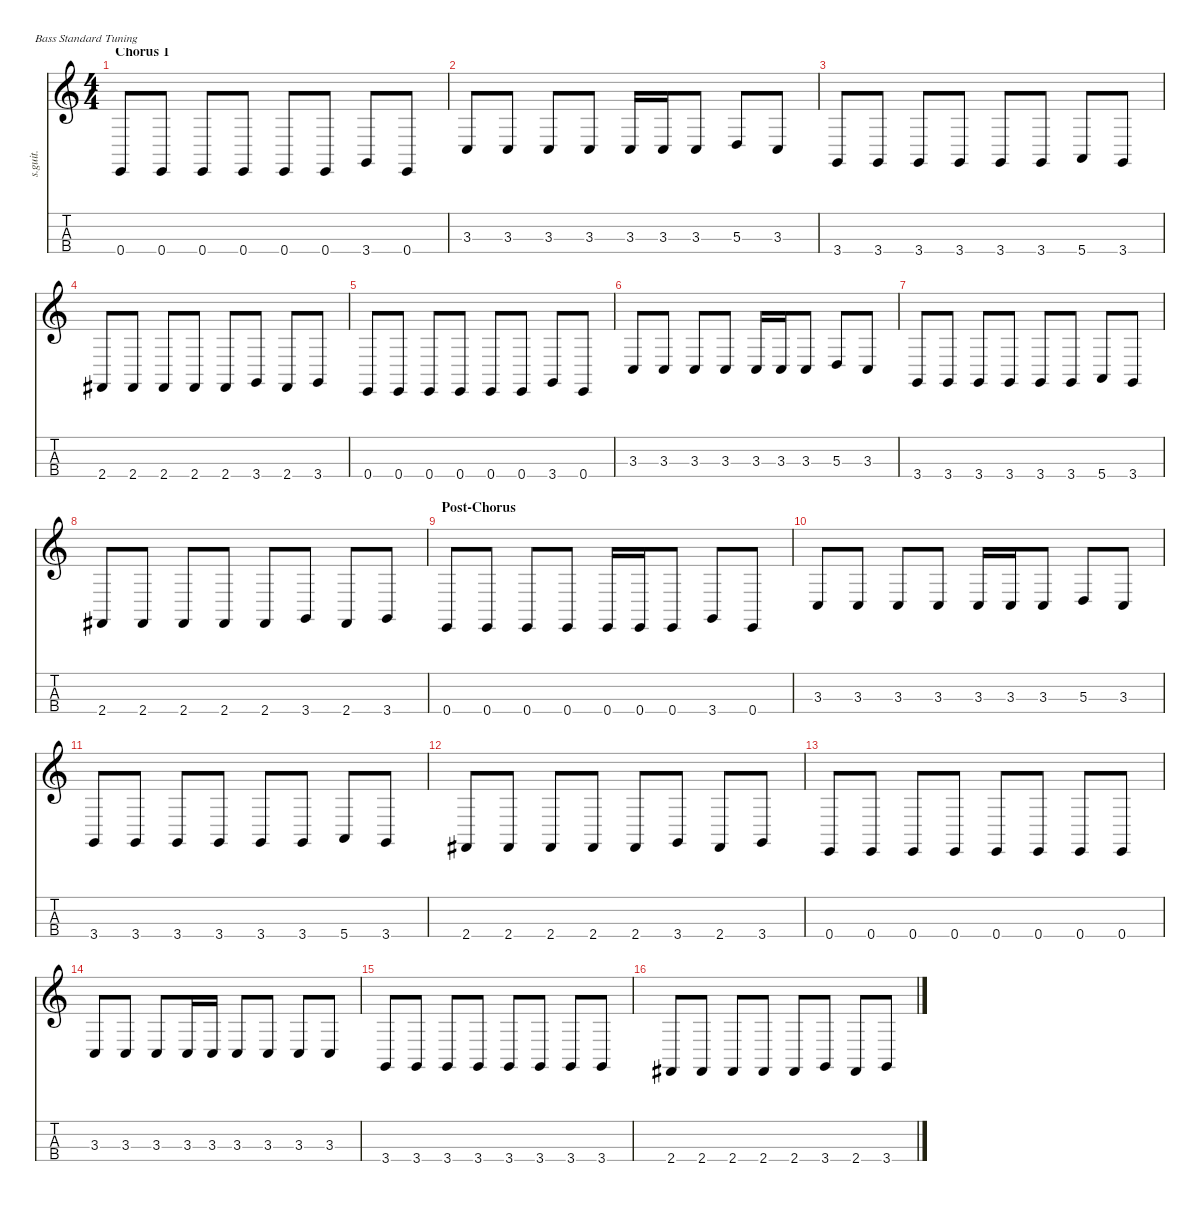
\defaultSystemsLayout 4
\hideDynamics
\bracketExtendMode nobrackets
\track ("Mike Hogan (Bass)" "s.guit.") {instrument electricbasspick}
\staff {score tabs}
\tuning (G2 D2 A1 E1)
\ts (4 4)
\section ("" "Chorus 1")
\tempo (82 hide)
\clef g2
\ks c
0.4.8{lyrics (0 "") lyrics (1 "") lyrics (2 "") lyrics (3 "") lyrics (4 "") dy f} 0.4.8{lyrics (0 "") lyrics (1 "") lyrics (2 "") lyrics (3 "") lyrics (4 "")} 0.4.8{lyrics (0 "") lyrics (1 "") lyrics (2 "") lyrics (3 "") lyrics (4 "")} 0.4.8{lyrics (0 "") lyrics (1 "") lyrics (2 "") lyrics (3 "") lyrics (4 "")} 0.4.8{lyrics (0 "") lyrics (1 "") lyrics (2 "") lyrics (3 "") lyrics (4 "")} 0.4.8{lyrics (0 "") lyrics (1 "") lyrics (2 "") lyrics (3 "") lyrics (4 "")} 3.4.8{lyrics (0 "") lyrics (1 "") lyrics (2 "") lyrics (3 "") lyrics (4 "")} 0.4.8{lyrics (0 "") lyrics (1 "") lyrics (2 "") lyrics (3 "") lyrics (4 "")} |
3.3.8{lyrics (0 "") lyrics (1 "") lyrics (2 "") lyrics (3 "") lyrics (4 "")} 3.3.8{lyrics (0 "") lyrics (1 "") lyrics (2 "") lyrics (3 "") lyrics (4 "")} 3.3.8{lyrics (0 "") lyrics (1 "") lyrics (2 "") lyrics (3 "") lyrics (4 "")} 3.3.8{lyrics (0 "") lyrics (1 "") lyrics (2 "") lyrics (3 "") lyrics (4 "")} 3.3.16{lyrics (0 "") lyrics (1 "") lyrics (2 "") lyrics (3 "") lyrics (4 "")} 3.3.16{lyrics (0 "") lyrics (1 "") lyrics (2 "") lyrics (3 "") lyrics (4 "")} 3.3.8{lyrics (0 "") lyrics (1 "") lyrics (2 "") lyrics (3 "") lyrics (4 "")} 5.3.8{lyrics (0 "") lyrics (1 "") lyrics (2 "") lyrics (3 "") lyrics (4 "")} 3.3.8{lyrics (0 "") lyrics (1 "") lyrics (2 "") lyrics (3 "") lyrics (4 "")} |
3.4.8{lyrics (0 "") lyrics (1 "") lyrics (2 "") lyrics (3 "") lyrics (4 "")} 3.4.8{lyrics (0 "") lyrics (1 "") lyrics (2 "") lyrics (3 "") lyrics (4 "")} 3.4.8{lyrics (0 "") lyrics (1 "") lyrics (2 "") lyrics (3 "") lyrics (4 "")} 3.4.8{lyrics (0 "") lyrics (1 "") lyrics (2 "") lyrics (3 "") lyrics (4 "")} 3.4.8{lyrics (0 "") lyrics (1 "") lyrics (2 "") lyrics (3 "") lyrics (4 "")} 3.4.8{lyrics (0 "") lyrics (1 "") lyrics (2 "") lyrics (3 "") lyrics (4 "")} 5.4.8{lyrics (0 "") lyrics (1 "") lyrics (2 "") lyrics (3 "") lyrics (4 "")} 3.4.8{lyrics (0 "") lyrics (1 "") lyrics (2 "") lyrics (3 "") lyrics (4 "")} |
2.4{acc #}.8{lyrics (0 "") lyrics (1 "") lyrics (2 "") lyrics (3 "") lyrics (4 "")} 2.4{acc #}.8{lyrics (0 "") lyrics (1 "") lyrics (2 "") lyrics (3 "") lyrics (4 "")} 2.4{acc #}.8{lyrics (0 "") lyrics (1 "") lyrics (2 "") lyrics (3 "") lyrics (4 "")} 2.4{acc #}.8{lyrics (0 "") lyrics (1 "") lyrics (2 "") lyrics (3 "") lyrics (4 "")} 2.4{acc #}.8{lyrics (0 "") lyrics (1 "") lyrics (2 "") lyrics (3 "") lyrics (4 "")} 3.4.8{lyrics (0 "") lyrics (1 "") lyrics (2 "") lyrics (3 "") lyrics (4 "")} 2.4{acc #}.8{lyrics (0 "") lyrics (1 "") lyrics (2 "") lyrics (3 "") lyrics (4 "")} 3.4.8{lyrics (0 "") lyrics (1 "") lyrics (2 "") lyrics (3 "") lyrics (4 "")} |
0.4.8{lyrics (0 "") lyrics (1 "") lyrics (2 "") lyrics (3 "") lyrics (4 "")} 0.4.8{lyrics (0 "") lyrics (1 "") lyrics (2 "") lyrics (3 "") lyrics (4 "")} 0.4.8{lyrics (0 "") lyrics (1 "") lyrics (2 "") lyrics (3 "") lyrics (4 "")} 0.4.8{lyrics (0 "") lyrics (1 "") lyrics (2 "") lyrics (3 "") lyrics (4 "")} 0.4.8{lyrics (0 "") lyrics (1 "") lyrics (2 "") lyrics (3 "") lyrics (4 "")} 0.4.8{lyrics (0 "") lyrics (1 "") lyrics (2 "") lyrics (3 "") lyrics (4 "")} 3.4.8{lyrics (0 "") lyrics (1 "") lyrics (2 "") lyrics (3 "") lyrics (4 "")} 0.4.8{lyrics (0 "") lyrics (1 "") lyrics (2 "") lyrics (3 "") lyrics (4 "")} |
3.3.8{lyrics (0 "") lyrics (1 "") lyrics (2 "") lyrics (3 "") lyrics (4 "")} 3.3.8{lyrics (0 "") lyrics (1 "") lyrics (2 "") lyrics (3 "") lyrics (4 "")} 3.3.8{lyrics (0 "") lyrics (1 "") lyrics (2 "") lyrics (3 "") lyrics (4 "")} 3.3.8{lyrics (0 "") lyrics (1 "") lyrics (2 "") lyrics (3 "") lyrics (4 "")} 3.3.16{lyrics (0 "") lyrics (1 "") lyrics (2 "") lyrics (3 "") lyrics (4 "")} 3.3.16{lyrics (0 "") lyrics (1 "") lyrics (2 "") lyrics (3 "") lyrics (4 "")} 3.3.8{lyrics (0 "") lyrics (1 "") lyrics (2 "") lyrics (3 "") lyrics (4 "")} 5.3.8{lyrics (0 "") lyrics (1 "") lyrics (2 "") lyrics (3 "") lyrics (4 "")} 3.3.8{lyrics (0 "") lyrics (1 "") lyrics (2 "") lyrics (3 "") lyrics (4 "")} |
3.4.8{lyrics (0 "") lyrics (1 "") lyrics (2 "") lyrics (3 "") lyrics (4 "")} 3.4.8{lyrics (0 "") lyrics (1 "") lyrics (2 "") lyrics (3 "") lyrics (4 "")} 3.4.8{lyrics (0 "") lyrics (1 "") lyrics (2 "") lyrics (3 "") lyrics (4 "")} 3.4.8{lyrics (0 "") lyrics (1 "") lyrics (2 "") lyrics (3 "") lyrics (4 "")} 3.4.8{lyrics (0 "") lyrics (1 "") lyrics (2 "") lyrics (3 "") lyrics (4 "")} 3.4.8{lyrics (0 "") lyrics (1 "") lyrics (2 "") lyrics (3 "") lyrics (4 "")} 5.4.8{lyrics (0 "") lyrics (1 "") lyrics (2 "") lyrics (3 "") lyrics (4 "")} 3.4.8{lyrics (0 "") lyrics (1 "") lyrics (2 "") lyrics (3 "") lyrics (4 "")} |
2.4{acc #}.8{lyrics (0 "") lyrics (1 "") lyrics (2 "") lyrics (3 "") lyrics (4 "")} 2.4{acc #}.8{lyrics (0 "") lyrics (1 "") lyrics (2 "") lyrics (3 "") lyrics (4 "")} 2.4{acc #}.8{lyrics (0 "") lyrics (1 "") lyrics (2 "") lyrics (3 "") lyrics (4 "")} 2.4{acc #}.8{lyrics (0 "") lyrics (1 "") lyrics (2 "") lyrics (3 "") lyrics (4 "")} 2.4{acc #}.8{lyrics (0 "") lyrics (1 "") lyrics (2 "") lyrics (3 "") lyrics (4 "")} 3.4.8{lyrics (0 "") lyrics (1 "") lyrics (2 "") lyrics (3 "") lyrics (4 "")} 2.4{acc #}.8{lyrics (0 "") lyrics (1 "") lyrics (2 "") lyrics (3 "") lyrics (4 "")} 3.4.8{lyrics (0 "") lyrics (1 "") lyrics (2 "") lyrics (3 "") lyrics (4 "")} |
\section ("" "Post-Chorus")
0.4.8{lyrics (0 "") lyrics (1 "") lyrics (2 "") lyrics (3 "") lyrics (4 "")} 0.4.8{lyrics (0 "") lyrics (1 "") lyrics (2 "") lyrics (3 "") lyrics (4 "")} 0.4.8{lyrics (0 "") lyrics (1 "") lyrics (2 "") lyrics (3 "") lyrics (4 "")} 0.4.8{lyrics (0 "") lyrics (1 "") lyrics (2 "") lyrics (3 "") lyrics (4 "")} 0.4.16{lyrics (0 "") lyrics (1 "") lyrics (2 "") lyrics (3 "") lyrics (4 "")} 0.4.16{lyrics (0 "") lyrics (1 "") lyrics (2 "") lyrics (3 "") lyrics (4 "")} 0.4.8{lyrics (0 "") lyrics (1 "") lyrics (2 "") lyrics (3 "") lyrics (4 "")} 3.4.8{lyrics (0 "") lyrics (1 "") lyrics (2 "") lyrics (3 "") lyrics (4 "")} 0.4.8{lyrics (0 "") lyrics (1 "") lyrics (2 "") lyrics (3 "") lyrics (4 "")} |
3.3.8{lyrics (0 "") lyrics (1 "") lyrics (2 "") lyrics (3 "") lyrics (4 "")} 3.3.8{lyrics (0 "") lyrics (1 "") lyrics (2 "") lyrics (3 "") lyrics (4 "")} 3.3.8{lyrics (0 "") lyrics (1 "") lyrics (2 "") lyrics (3 "") lyrics (4 "")} 3.3.8{lyrics (0 "") lyrics (1 "") lyrics (2 "") lyrics (3 "") lyrics (4 "")} 3.3.16{lyrics (0 "") lyrics (1 "") lyrics (2 "") lyrics (3 "") lyrics (4 "")} 3.3.16{lyrics (0 "") lyrics (1 "") lyrics (2 "") lyrics (3 "") lyrics (4 "")} 3.3.8{lyrics (0 "") lyrics (1 "") lyrics (2 "") lyrics (3 "") lyrics (4 "")} 5.3.8{lyrics (0 "") lyrics (1 "") lyrics (2 "") lyrics (3 "") lyrics (4 "")} 3.3.8{lyrics (0 "") lyrics (1 "") lyrics (2 "") lyrics (3 "") lyrics (4 "")} |
3.4.8{lyrics (0 "") lyrics (1 "") lyrics (2 "") lyrics (3 "") lyrics (4 "")} 3.4.8{lyrics (0 "") lyrics (1 "") lyrics (2 "") lyrics (3 "") lyrics (4 "")} 3.4.8{lyrics (0 "") lyrics (1 "") lyrics (2 "") lyrics (3 "") lyrics (4 "")} 3.4.8{lyrics (0 "") lyrics (1 "") lyrics (2 "") lyrics (3 "") lyrics (4 "")} 3.4.8{lyrics (0 "") lyrics (1 "") lyrics (2 "") lyrics (3 "") lyrics (4 "")} 3.4.8{lyrics (0 "") lyrics (1 "") lyrics (2 "") lyrics (3 "") lyrics (4 "")} 5.4.8{lyrics (0 "") lyrics (1 "") lyrics (2 "") lyrics (3 "") lyrics (4 "")} 3.4.8{lyrics (0 "") lyrics (1 "") lyrics (2 "") lyrics (3 "") lyrics (4 "")} |
2.4{acc #}.8{lyrics (0 "") lyrics (1 "") lyrics (2 "") lyrics (3 "") lyrics (4 "")} 2.4{acc #}.8{lyrics (0 "") lyrics (1 "") lyrics (2 "") lyrics (3 "") lyrics (4 "")} 2.4{acc #}.8{lyrics (0 "") lyrics (1 "") lyrics (2 "") lyrics (3 "") lyrics (4 "")} 2.4{acc #}.8{lyrics (0 "") lyrics (1 "") lyrics (2 "") lyrics (3 "") lyrics (4 "")} 2.4{acc #}.8{lyrics (0 "") lyrics (1 "") lyrics (2 "") lyrics (3 "") lyrics (4 "")} 3.4.8{lyrics (0 "") lyrics (1 "") lyrics (2 "") lyrics (3 "") lyrics (4 "")} 2.4{acc #}.8{lyrics (0 "") lyrics (1 "") lyrics (2 "") lyrics (3 "") lyrics (4 "")} 3.4.8{lyrics (0 "") lyrics (1 "") lyrics (2 "") lyrics (3 "") lyrics (4 "")} |
0.4.8{lyrics (0 "") lyrics (1 "") lyrics (2 "") lyrics (3 "") lyrics (4 "")} 0.4.8{lyrics (0 "") lyrics (1 "") lyrics (2 "") lyrics (3 "") lyrics (4 "")} 0.4.8{lyrics (0 "") lyrics (1 "") lyrics (2 "") lyrics (3 "") lyrics (4 "")} 0.4.8{lyrics (0 "") lyrics (1 "") lyrics (2 "") lyrics (3 "") lyrics (4 "")} 0.4.8{lyrics (0 "") lyrics (1 "") lyrics (2 "") lyrics (3 "") lyrics (4 "")} 0.4.8{lyrics (0 "") lyrics (1 "") lyrics (2 "") lyrics (3 "") lyrics (4 "")} 0.4.8{lyrics (0 "") lyrics (1 "") lyrics (2 "") lyrics (3 "") lyrics (4 "")} 0.4.8{lyrics (0 "") lyrics (1 "") lyrics (2 "") lyrics (3 "") lyrics (4 "")} |
3.3.8{lyrics (0 "") lyrics (1 "") lyrics (2 "") lyrics (3 "") lyrics (4 "")} 3.3.8{lyrics (0 "") lyrics (1 "") lyrics (2 "") lyrics (3 "") lyrics (4 "")} 3.3.8{lyrics (0 "") lyrics (1 "") lyrics (2 "") lyrics (3 "") lyrics (4 "")} 3.3.16{lyrics (0 "") lyrics (1 "") lyrics (2 "") lyrics (3 "") lyrics (4 "")} 3.3.16{lyrics (0 "") lyrics (1 "") lyrics (2 "") lyrics (3 "") lyrics (4 "")} 3.3.8{lyrics (0 "") lyrics (1 "") lyrics (2 "") lyrics (3 "") lyrics (4 "")} 3.3.8{lyrics (0 "") lyrics (1 "") lyrics (2 "") lyrics (3 "") lyrics (4 "")} 3.3.8{lyrics (0 "") lyrics (1 "") lyrics (2 "") lyrics (3 "") lyrics (4 "")} 3.3.8{lyrics (0 "") lyrics (1 "") lyrics (2 "") lyrics (3 "") lyrics (4 "")} |
3.4.8{lyrics (0 "") lyrics (1 "") lyrics (2 "") lyrics (3 "") lyrics (4 "")} 3.4.8{lyrics (0 "") lyrics (1 "") lyrics (2 "") lyrics (3 "") lyrics (4 "")} 3.4.8{lyrics (0 "") lyrics (1 "") lyrics (2 "") lyrics (3 "") lyrics (4 "")} 3.4.8{lyrics (0 "") lyrics (1 "") lyrics (2 "") lyrics (3 "") lyrics (4 "")} 3.4.8{lyrics (0 "") lyrics (1 "") lyrics (2 "") lyrics (3 "") lyrics (4 "")} 3.4.8{lyrics (0 "") lyrics (1 "") lyrics (2 "") lyrics (3 "") lyrics (4 "")} 3.4.8{lyrics (0 "") lyrics (1 "") lyrics (2 "") lyrics (3 "") lyrics (4 "")} 3.4.8{lyrics (0 "") lyrics (1 "") lyrics (2 "") lyrics (3 "") lyrics (4 "")} |
2.4{acc #}.8{lyrics (0 "") lyrics (1 "") lyrics (2 "") lyrics (3 "") lyrics (4 "")} 2.4{acc #}.8{lyrics (0 "") lyrics (1 "") lyrics (2 "") lyrics (3 "") lyrics (4 "")} 2.4{acc #}.8{lyrics (0 "") lyrics (1 "") lyrics (2 "") lyrics (3 "") lyrics (4 "")} 2.4{acc #}.8{lyrics (0 "") lyrics (1 "") lyrics (2 "") lyrics (3 "") lyrics (4 "")} 2.4{acc #}.8{lyrics (0 "") lyrics (1 "") lyrics (2 "") lyrics (3 "") lyrics (4 "")} 3.4.8{lyrics (0 "") lyrics (1 "") lyrics (2 "") lyrics (3 "") lyrics (4 "")} 2.4{acc #}.8{lyrics (0 "") lyrics (1 "") lyrics (2 "") lyrics (3 "") lyrics (4 "")} 3.4.8{lyrics (0 "") lyrics (1 "") lyrics (2 "") lyrics (3 "") lyrics (4 "")}
